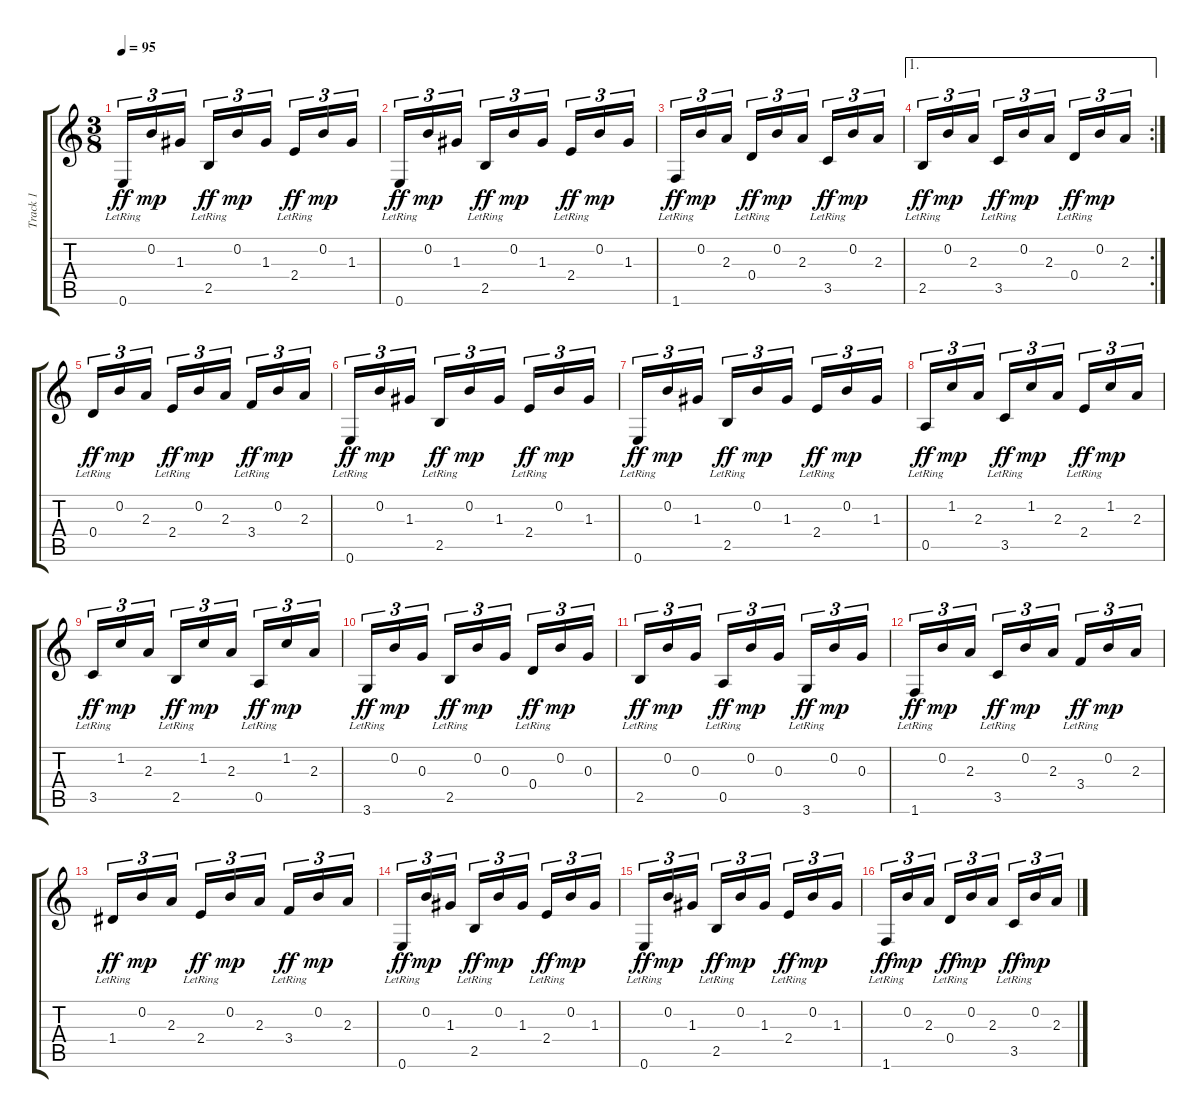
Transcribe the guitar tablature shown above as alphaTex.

\track ("Track 1" "Track 1") {instrument acousticguitarnylon}
\staff {score tabs}
\tuning (E4 B3 G3 D3 A2 E2) {hide}
\ts (3 8)
\tempo 95
\clef g2
\ks c
0.6{lr}.16{tu (3 2) dy ff instrument acousticguitarnylon} 0.2.16{tu (3 2) dy mp} 1.3.16{tu (3 2)} 2.5{lr}.16{tu (3 2) dy ff} 0.2.16{tu (3 2) dy mp} 1.3.16{tu (3 2)} 2.4{lr}.16{tu (3 2) dy ff} 0.2.16{tu (3 2) dy mp} 1.3.16{tu (3 2)} |
0.6{lr}.16{tu (3 2) dy ff} 0.2.16{tu (3 2) dy mp} 1.3.16{tu (3 2)} 2.5{lr}.16{tu (3 2) dy ff} 0.2.16{tu (3 2) dy mp} 1.3.16{tu (3 2)} 2.4{lr}.16{tu (3 2) dy ff} 0.2.16{tu (3 2) dy mp} 1.3.16{tu (3 2)} |
1.6{lr}.16{tu (3 2) dy ff} 0.2.16{tu (3 2) dy mp} 2.3.16{tu (3 2)} 0.4{lr}.16{tu (3 2) dy ff} 0.2.16{tu (3 2) dy mp} 2.3.16{tu (3 2)} 3.5{lr}.16{tu (3 2) dy ff} 0.2.16{tu (3 2) dy mp} 2.3.16{tu (3 2)} |
\ae 1
\rc 2
2.5{lr}.16{tu (3 2) dy ff} 0.2.16{tu (3 2) dy mp} 2.3.16{tu (3 2)} 3.5{lr}.16{tu (3 2) dy ff} 0.2.16{tu (3 2) dy mp} 2.3.16{tu (3 2)} 0.4{lr}.16{tu (3 2) dy ff} 0.2.16{tu (3 2) dy mp} 2.3.16{tu (3 2)} |
0.4{lr}.16{tu (3 2) dy ff} 0.2.16{tu (3 2) dy mp} 2.3.16{tu (3 2)} 2.4{lr}.16{tu (3 2) dy ff} 0.2.16{tu (3 2) dy mp} 2.3.16{tu (3 2)} 3.4{lr}.16{tu (3 2) dy ff} 0.2.16{tu (3 2) dy mp} 2.3.16{tu (3 2)} |
0.6{lr}.16{tu (3 2) dy ff} 0.2.16{tu (3 2) dy mp} 1.3.16{tu (3 2)} 2.5{lr}.16{tu (3 2) dy ff} 0.2.16{tu (3 2) dy mp} 1.3.16{tu (3 2)} 2.4{lr}.16{tu (3 2) dy ff} 0.2.16{tu (3 2) dy mp} 1.3.16{tu (3 2)} |
0.6{lr}.16{tu (3 2) dy ff} 0.2.16{tu (3 2) dy mp} 1.3.16{tu (3 2)} 2.5{lr}.16{tu (3 2) dy ff} 0.2.16{tu (3 2) dy mp} 1.3.16{tu (3 2)} 2.4{lr}.16{tu (3 2) dy ff} 0.2.16{tu (3 2) dy mp} 1.3.16{tu (3 2)} |
0.5{lr}.16{tu (3 2) dy ff} 1.2.16{tu (3 2) dy mp} 2.3.16{tu (3 2)} 3.5{lr}.16{tu (3 2) dy ff} 1.2.16{tu (3 2) dy mp} 2.3.16{tu (3 2)} 2.4{lr}.16{tu (3 2) dy ff} 1.2.16{tu (3 2) dy mp} 2.3.16{tu (3 2)} |
3.5{lr}.16{tu (3 2) dy ff} 1.2.16{tu (3 2) dy mp} 2.3.16{tu (3 2)} 2.5{lr}.16{tu (3 2) dy ff} 1.2.16{tu (3 2) dy mp} 2.3.16{tu (3 2)} 0.5{lr}.16{tu (3 2) dy ff} 1.2.16{tu (3 2) dy mp} 2.3.16{tu (3 2)} |
3.6{lr}.16{tu (3 2) dy ff} 0.2.16{tu (3 2) dy mp} 0.3.16{tu (3 2)} 2.5{lr}.16{tu (3 2) dy ff} 0.2.16{tu (3 2) dy mp} 0.3.16{tu (3 2)} 0.4{lr}.16{tu (3 2) dy ff} 0.2.16{tu (3 2) dy mp} 0.3.16{tu (3 2)} |
2.5{lr}.16{tu (3 2) dy ff} 0.2.16{tu (3 2) dy mp} 0.3.16{tu (3 2)} 0.5{lr}.16{tu (3 2) dy ff} 0.2.16{tu (3 2) dy mp} 0.3.16{tu (3 2)} 3.6{lr}.16{tu (3 2) dy ff} 0.2.16{tu (3 2) dy mp} 0.3.16{tu (3 2)} |
1.6{lr}.16{tu (3 2) dy ff} 0.2.16{tu (3 2) dy mp} 2.3.16{tu (3 2)} 3.5{lr}.16{tu (3 2) dy ff} 0.2.16{tu (3 2) dy mp} 2.3.16{tu (3 2)} 3.4{lr}.16{tu (3 2) dy ff} 0.2.16{tu (3 2) dy mp} 2.3.16{tu (3 2)} |
1.4{lr}.16{tu (3 2) dy ff} 0.2.16{tu (3 2) dy mp} 2.3.16{tu (3 2)} 2.4{lr}.16{tu (3 2) dy ff} 0.2.16{tu (3 2) dy mp} 2.3.16{tu (3 2)} 3.4{lr}.16{tu (3 2) dy ff} 0.2.16{tu (3 2) dy mp} 2.3.16{tu (3 2)} |
0.6{lr}.16{tu (3 2) dy ff} 0.2.16{tu (3 2) dy mp} 1.3.16{tu (3 2)} 2.5{lr}.16{tu (3 2) dy ff} 0.2.16{tu (3 2) dy mp} 1.3.16{tu (3 2)} 2.4{lr}.16{tu (3 2) dy ff} 0.2.16{tu (3 2) dy mp} 1.3.16{tu (3 2)} |
0.6{lr}.16{tu (3 2) dy ff} 0.2.16{tu (3 2) dy mp} 1.3.16{tu (3 2)} 2.5{lr}.16{tu (3 2) dy ff} 0.2.16{tu (3 2) dy mp} 1.3.16{tu (3 2)} 2.4{lr}.16{tu (3 2) dy ff} 0.2.16{tu (3 2) dy mp} 1.3.16{tu (3 2)} |
1.6{lr}.16{tu (3 2) dy ff} 0.2.16{tu (3 2) dy mp} 2.3.16{tu (3 2)} 0.4{lr}.16{tu (3 2) dy ff} 0.2.16{tu (3 2) dy mp} 2.3.16{tu (3 2)} 3.5{lr}.16{tu (3 2) dy ff} 0.2.16{tu (3 2) dy mp} 2.3.16{tu (3 2)}
